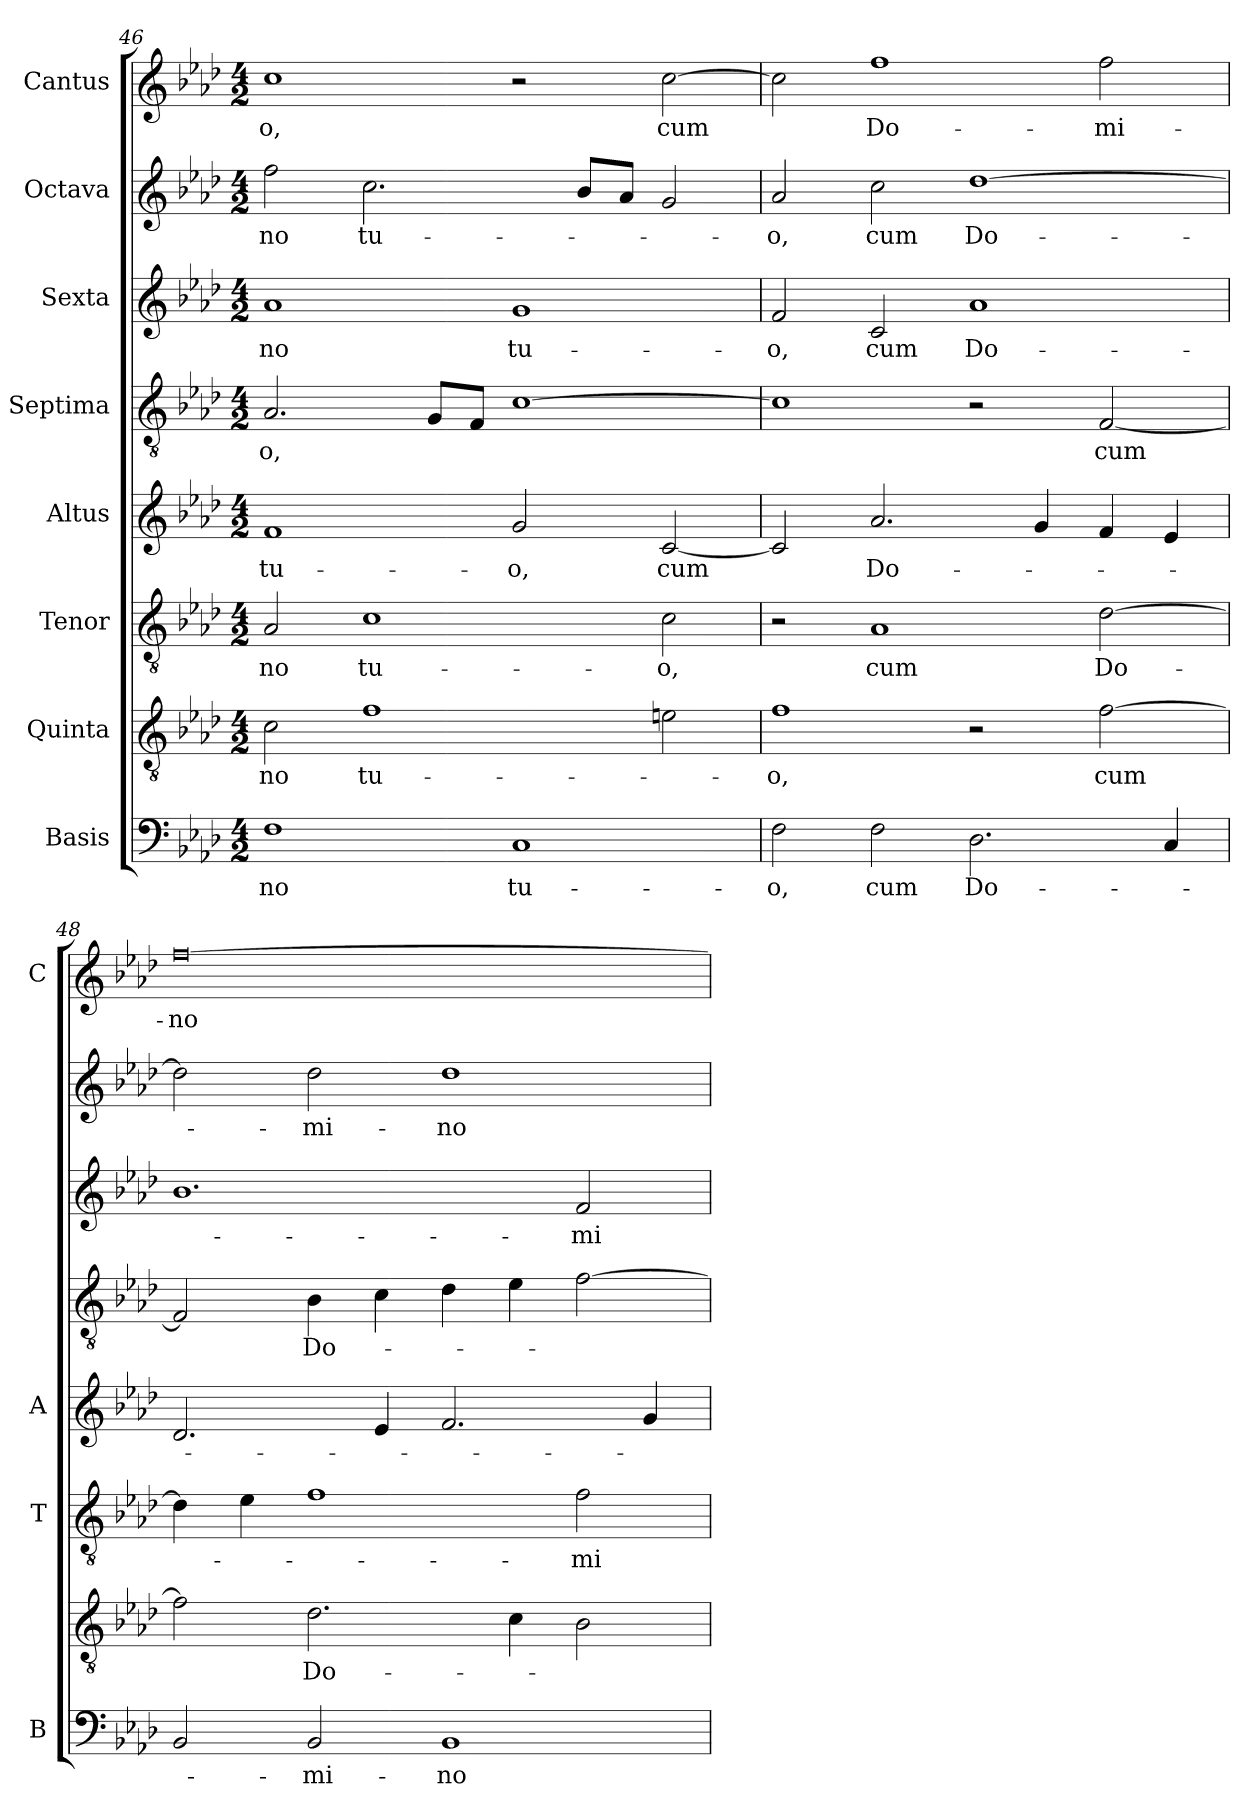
**kern	**text	**kern	**text	**kern	**text	**kern	**text	**kern	**text	**kern	**text	**kern	**text	**kern	**text
*part8	*part8	*part7	*part7	*part6	*part6	*part5	*part5	*part4	*part4	*part3	*part3	*part2	*part2	*part1	*part1
*staff8	*staff8	*staff7	*staff7	*staff6	*staff6	*staff5	*staff5	*staff4	*staff4	*staff3	*staff3	*staff2	*staff2	*staff1	*staff1
*I"Basis	*	*I"Quinta	*	*I"Tenor	*	*I"Altus	*	*I"Septima	*	*I"Sexta	*	*I"Octava	*	*I"Cantus	*
*I'B	*	*	*	*I'T	*	*I'A	*	*	*	*	*	*	*	*I'C	*
*clefF4	*	*clefGv2	*	*clefGv2	*	*clefG2	*	*clefGv2	*	*clefG2	*	*clefG2	*	*clefG2	*
*k[b-e-a-d-]	*	*k[b-e-a-d-]	*	*k[b-e-a-d-]	*	*k[b-e-a-d-]	*	*k[b-e-a-d-]	*	*k[b-e-a-d-]	*	*k[b-e-a-d-]	*	*k[b-e-a-d-]	*
*A-:	*	*A-:	*	*A-:	*	*A-:	*	*A-:	*	*A-:	*	*A-:	*	*A-:	*
*M4/2	*	*M4/2	*	*M4/2	*	*M4/2	*	*M4/2	*	*M4/2	*	*M4/2	*	*M4/2	*
=46	=46	=46	=46	=46	=46	=46	=46	=46	=46	=46	=46	=46	=46	=46	=46
!	!LO:LY:b	!	!LO:LY:b	!	!LO:LY:b	!	!LO:LY:b	!	!LO:LY:b	!	!LO:LY:b	!	!LO:LY:b	!	!LO:LY:b
1F	-no	2c\	-no	2A-/	-no	1f	tu-	2.A-/	-o,	1a-	-no	2ff\	-no	1cc	-o,
!	!	!	!LO:LY:b	!	!LO:LY:b	!	!	!	!	!	!	!	!LO:LY:b	!	!
.	.	1f	tu-	1c	tu-	.	.	.	.	.	.	2.cc\	tu-	.	.
.	.	.	.	.	.	.	.	8G/L	.	.	.	.	.	.	.
.	.	.	.	.	.	.	.	8F/J	.	.	.	.	.	.	.
!	!LO:LY:b	!	!	!	!	!	!LO:LY:b	!	!	!	!LO:LY:b	!	!	!	!
1C	tu-	.	.	.	.	2g/	-o,	[1c	.	1g	tu-	.	.	2r	.
.	.	.	.	.	.	.	.	.	.	.	.	8b-/L	.	.	.
.	.	.	.	.	.	.	.	.	.	.	.	8a-/J	.	.	.
!	!	!	!	!	!LO:LY:b	!	!LO:LY:b	!	!	!	!	!	!	!	!LO:LY:b
.	.	2en\	.	2c\	-o,	[2c/	cum	.	.	.	.	2g/	.	[2cc\	cum
=47	=47	=47	=47	=47	=47	=47	=47	=47	=47	=47	=47	=47	=47	=47	=47
!	!LO:LY:b	!	!LO:LY:b	!	!	!	!	!	!	!	!LO:LY:b	!	!LO:LY:b	!	!
2F\	-o,	1f	-o,	2r	.	2c/]	.	1c]	.	2f/	-o,	2a-/	-o,	2cc\]	.
!	!LO:LY:b	!	!	!	!LO:LY:b	!	!LO:LY:b	!	!	!	!LO:LY:b	!	!LO:LY:b	!	!LO:LY:b
2F\	cum	.	.	1A-	cum	2.a-/	Do-	.	.	2c/	cum	2cc\	cum	1ff	Do-
!	!LO:LY:b	!	!	!	!	!	!	!	!	!	!LO:LY:b	!	!LO:LY:b	!	!
2.D-\	Do-	2r	.	.	.	.	.	2r	.	1a-	Do-	[1dd-	Do-	.	.
.	.	.	.	.	.	4g/	.	.	.	.	.	.	.	.	.
!	!	!	!LO:LY:b	!	!LO:LY:b	!	!	!	!LO:LY:b	!	!	!	!	!	!LO:LY:b
.	.	[2f\	cum	[2d-\	Do-	4f/	.	[2F/	cum	.	.	.	.	2ff\	-mi-
4C/	.	.	.	.	.	4e-/	.	.	.	.	.	.	.	.	.
!!LO:LB:g=z
=48	=48	=48	=48	=48	=48	=48	=48	=48	=48	=48	=48	=48	=48	=48	=48
!	!	!	!	!	!	!	!	!	!	!	!	!	!	!	!LO:LY:b
2BB-/	.	2f\]	.	4d-\]	.	2.d-/	.	2F/]	.	1.b-	.	2dd-\]	.	[0ff	-no
.	.	.	.	4e-\	.	.	.	.	.	.	.	.	.	.	.
!	!LO:LY:b	!	!LO:LY:b	!	!	!	!	!	!LO:LY:b	!	!	!	!LO:LY:b	!	!
2BB-/	-mi-	2.d-\	Do-	1f	.	.	.	4B-\	Do-	.	.	2dd-\	-mi-	.	.
.	.	.	.	.	.	4e-/	.	4c\	.	.	.	.	.	.	.
!	!LO:LY:b	!	!	!	!	!	!	!	!	!	!	!	!LO:LY:b	!	!
1BB-	-no	.	.	.	.	2.f/	.	4d-\	.	.	.	1dd-	-no	.	.
.	.	4c\	.	.	.	.	.	4e-\	.	.	.	.	.	.	.
!	!	!	!	!	!LO:LY:b	!	!	!	!	!	!LO:LY:b	!	!	!	!
.	.	2B-\	.	2f\	-mi-	.	.	[2f\	.	2f/	-mi-	.	.	.	.
.	.	.	.	.	.	4g/	.	.	.	.	.	.	.	.	.
=	=	=	=	=	=	=	=	=	=	=	=	=	=	=	=
*-	*-	*-	*-	*-	*-	*-	*-	*-	*-	*-	*-	*-	*-	*-	*-
